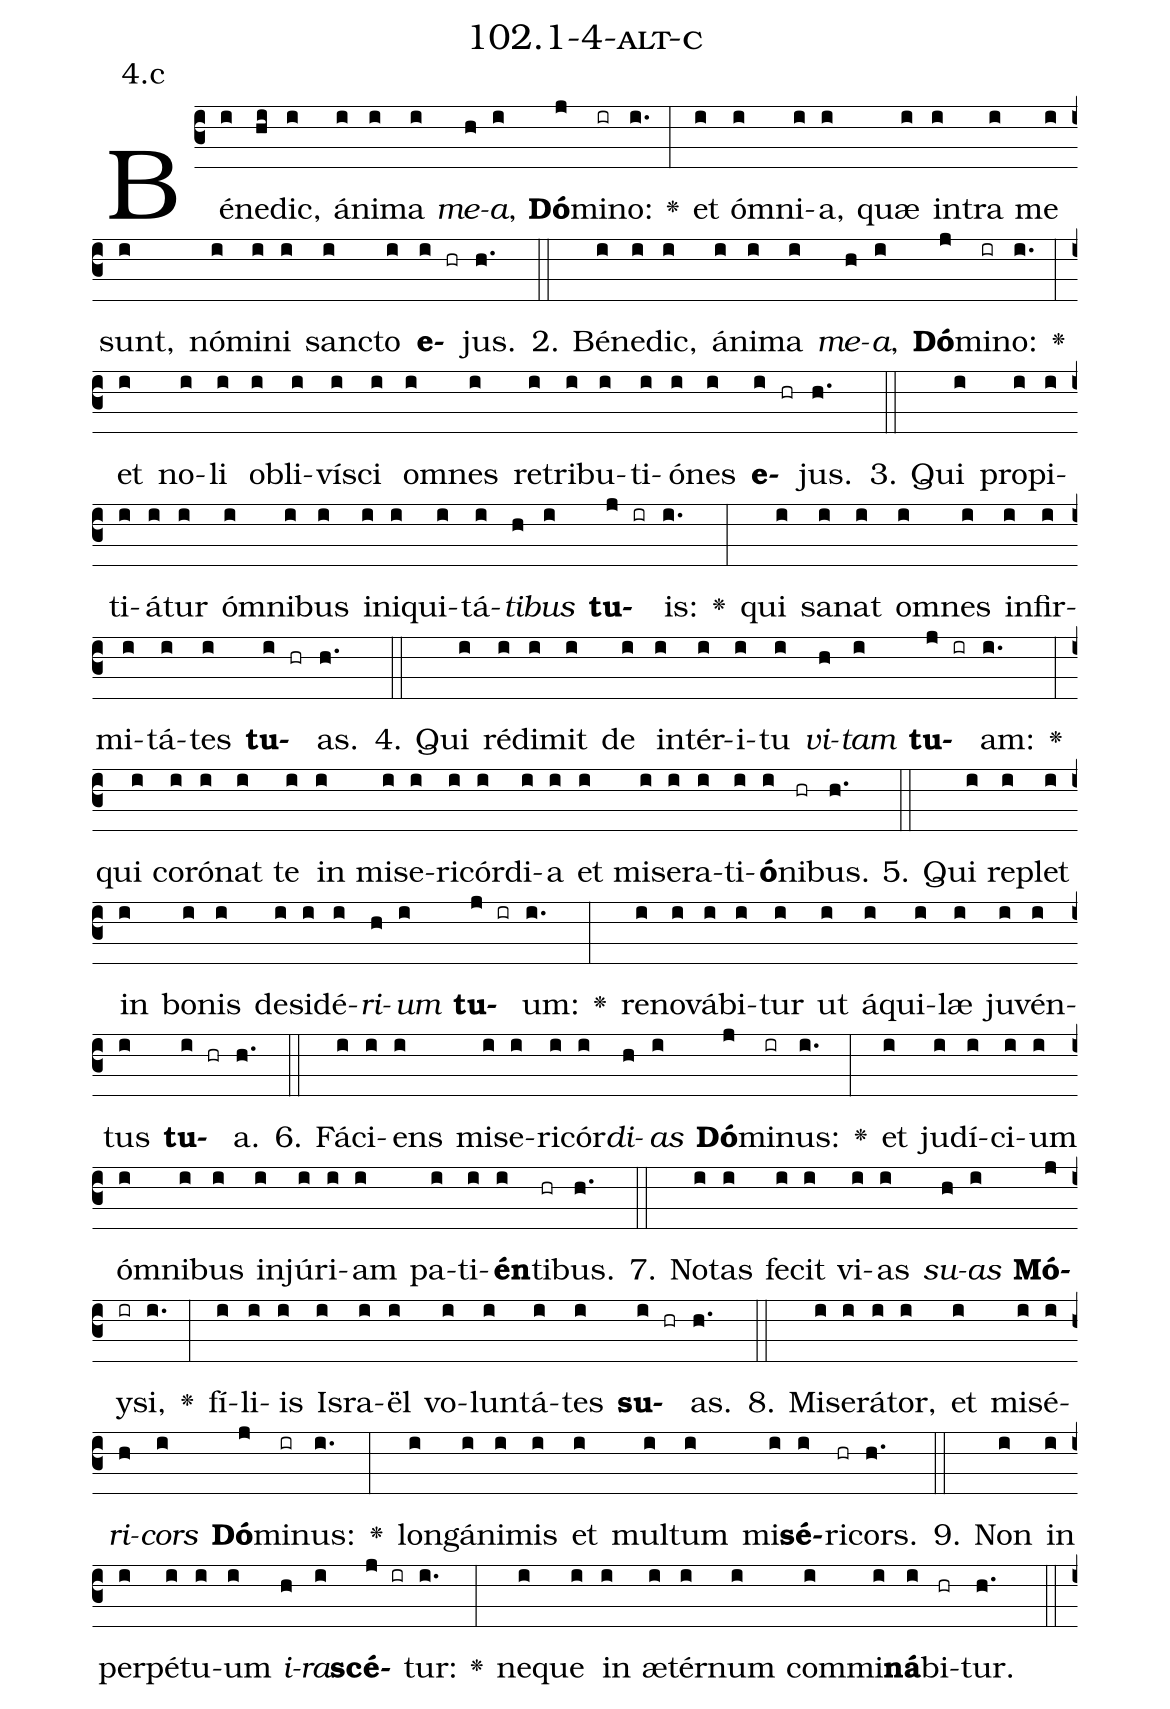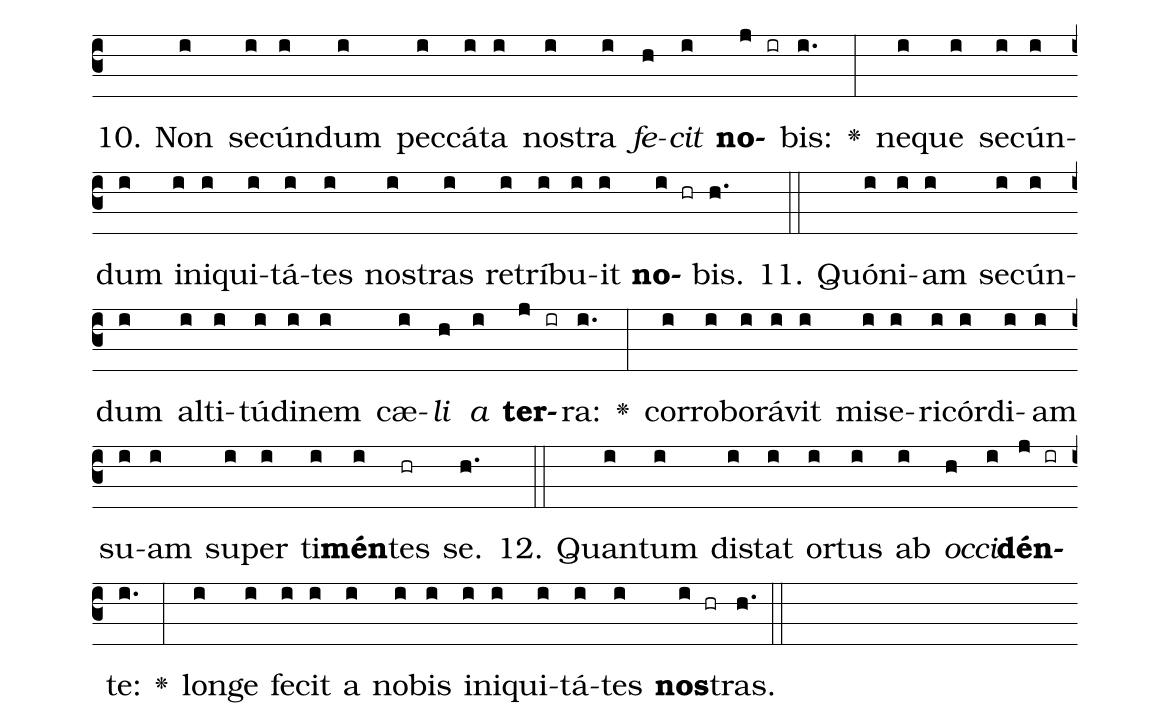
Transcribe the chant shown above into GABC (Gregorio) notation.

name: 102.1-4-alt-c;
annotation: 4.c;
%%
(c3)Bé(i)ne(hi)dic,(i) á(i)ni(i)ma(i) <i>me</i>(h)<i>a</i>,(i) <b>Dó</b>(j)mi(ir)no:(i.) <v>\greheightstar</v>(:) et(i) óm(i)ni(i)a,(i) quæ(i) in(i)tra(i) me(i) sunt,(i) nó(i)mi(i)ni(i) sanc(i)to(i) <b>e</b>(i hr)jus.(h.) (::)
2. Bé(i)ne(i)dic,(i) á(i)ni(i)ma(i) <i>me</i>(h)<i>a</i>,(i) <b>Dó</b>(j)mi(ir)no:(i.) <v>\greheightstar</v>(:) et(i) no(i)li(i) ob(i)li(i)ví(i)sci(i) om(i)nes(i) re(i)tri(i)bu(i)ti(i)ó(i)nes(i) <b>e</b>(i hr)jus.(h.) (::)
3. Qui(i) pro(i)pi(i)ti(i)á(i)tur(i) óm(i)ni(i)bus(i) in(i)i(i)qui(i)tá(i)<i>ti</i>(h)<i>bus</i>(i) <b>tu</b>(j ir)is:(i.) <v>\greheightstar</v>(:) qui(i) sa(i)nat(i) om(i)nes(i) in(i)fir(i)mi(i)tá(i)tes(i) <b>tu</b>(i hr)as.(h.) (::)
4. Qui(i) réd(i)i(i)mit(i) de(i) in(i)tér(i)i(i)tu(i) <i>vi</i>(h)<i>tam</i>(i) <b>tu</b>(j ir)am:(i.) <v>\greheightstar</v>(:) qui(i) co(i)ró(i)nat(i) te(i) in(i) mi(i)se(i)ri(i)cór(i)di(i)a(i) et(i) mi(i)se(i)ra(i)ti(i)<b>ó</b>(i)ni(hr)bus.(h.) (::)
5. Qui(i) re(i)plet(i) in(i) bo(i)nis(i) de(i)si(i)dé(i)<i>ri</i>(h)<i>um</i>(i) <b>tu</b>(j ir)um:(i.) <v>\greheightstar</v>(:) re(i)no(i)vá(i)bi(i)tur(i) ut(i) á(i)qui(i)læ(i) ju(i)vén(i)tus(i) <b>tu</b>(i hr)a.(h.) (::)
6. Fá(i)ci(i)ens(i) mi(i)se(i)ri(i)cór(i)<i>di</i>(h)<i>as</i>(i) <b>Dó</b>(j)mi(ir)nus:(i.) <v>\greheightstar</v>(:) et(i) ju(i)dí(i)ci(i)um(i) óm(i)ni(i)bus(i) in(i)jú(i)ri(i)am(i) pa(i)ti(i)<b>én</b>(i)ti(hr)bus.(h.) (::)
7. No(i)tas(i) fe(i)cit(i) vi(i)as(i) <i>su</i>(h)<i>as</i>(i) <b>Mó</b>(j)y(ir)si,(i.) <v>\greheightstar</v>(:) fí(i)li(i)is(i) Is(i)ra(i)ël(i) vo(i)lun(i)tá(i)tes(i) <b>su</b>(i hr)as.(h.) (::)
8. Mi(i)se(i)rá(i)tor,(i) et(i) mi(i)sé(i)<i>ri</i>(h)<i>cors</i>(i) <b>Dó</b>(j)mi(ir)nus:(i.) <v>\greheightstar</v>(:) long(i)á(i)ni(i)mis(i) et(i) mul(i)tum(i) mi(i)<b>sé</b>(i)ri(hr)cors.(h.) (::)
9. Non(i) in(i) per(i)pé(i)tu(i)um(i) <i>i</i>(h)<i>ra</i>(i)<b>scé</b>(j ir)tur:(i.) <v>\greheightstar</v>(:) ne(i)que(i) in(i) æ(i)tér(i)num(i) com(i)mi(i)<b>ná</b>(i)bi(hr)tur.(h.) (::)
10. Non(i) se(i)cún(i)dum(i) pec(i)cá(i)ta(i) nos(i)tra(i) <i>fe</i>(h)<i>cit</i>(i) <b>no</b>(j ir)bis:(i.) <v>\greheightstar</v>(:) ne(i)que(i) se(i)cún(i)dum(i) in(i)i(i)qui(i)tá(i)tes(i) nos(i)tras(i) re(i)trí(i)bu(i)it(i) <b>no</b>(i hr)bis.(h.) (::)
11. Quón(i)i(i)am(i) se(i)cún(i)dum(i) al(i)ti(i)tú(i)di(i)nem(i) cæ(i)<i>li</i>(h) <i>a</i>(i) <b>ter</b>(j ir)ra:(i.) <v>\greheightstar</v>(:) cor(i)ro(i)bo(i)rá(i)vit(i) mi(i)se(i)ri(i)cór(i)di(i)am(i) su(i)am(i) su(i)per(i) ti(i)<b>mén</b>(i)tes(hr) se.(h.) (::)
12. Quan(i)tum(i) di(i)stat(i) or(i)tus(i) ab(i) <i>oc</i>(h)<i>ci</i>(i)<b>dén</b>(j ir)te:(i.) <v>\greheightstar</v>(:) lon(i)ge(i) fe(i)cit(i) a(i) no(i)bis(i) in(i)i(i)qui(i)tá(i)tes(i) <b>nos</b>(i hr)tras.(h.) (::)
